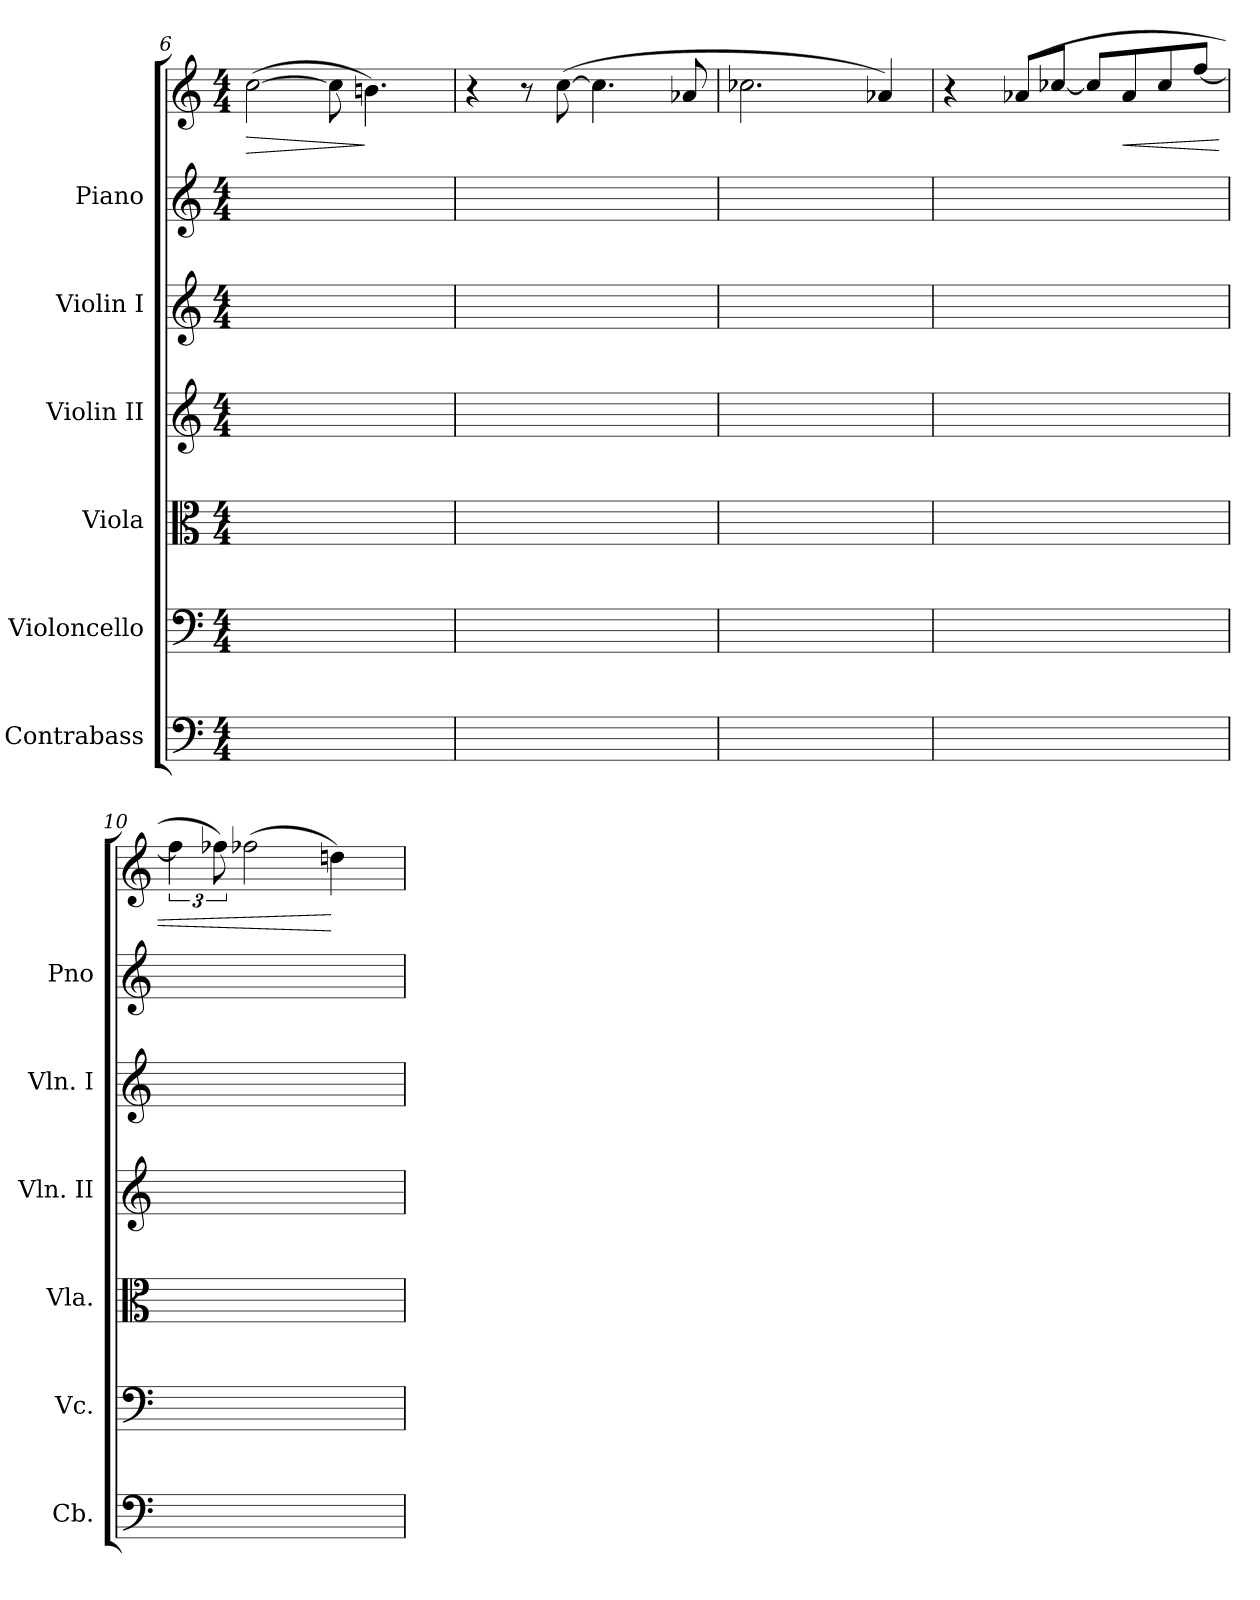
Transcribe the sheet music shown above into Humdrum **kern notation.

**kern	**kern	**kern	**kern	**kern	**kern	**kern	**dynam
*part6	*part5	*part4	*part3	*part2	*part1	*part1	*part1
*staff7	*staff6	*staff5	*staff4	*staff3	*staff2	*staff1	*staff1/2
*I"Contrabass	*I"Violoncello	*I"Viola	*I"Violin II	*I"Violin I	*I"Piano	*	*
*I'Cb.	*I'Vc.	*I'Vla.	*I'Vln. II	*I'Vln. I	*I'Pno	*	*
*clefF4	*clefF4	*clefC3	*clefG2	*clefG2	*clefG2	*clefG2	*
*ITrd7c12	*	*	*	*	*	*	*
*k[]	*k[]	*k[]	*k[]	*k[]	*k[]	*k[]	*
*C:	*C:	*C:	*C:	*C:	*C:	*C:	*
*M4/4	*M4/4	*M4/4	*M4/4	*M4/4	*M4/4	*M4/4	*
=6	=6	=6	=6	=6	=6	=6	=6
1ryy	1ryy	1ryy	2ryy	1ryy	1ryy	([2cc	>
.	.	.	4ryy	.	.	8cc]	.
.	.	.	.	.	.	4.bn)	]
.	.	.	4ryy	.	.	.	.
=7	=7	=7	=7	=7	=7	=7	=7
1ryy	1ryy	1ryy	4ryy	1ryy	1ryy	4r	.
.	.	.	4ryy	.	.	8r	.
.	.	.	.	.	.	([8cc	.
.	.	.	4ryy	.	.	4.cc]	.
.	.	.	4ryy	.	.	.	.
.	.	.	.	.	.	8a-X	.
=8	=8	=8	=8	=8	=8	=8	=8
1ryy	1ryy	1ryy	4ryy	1ryy	1ryy	2.cc-X	.
.	.	.	2.ryy	.	.	.	.
.	.	.	.	.	.	4a-X)	.
=9	=9	=9	=9	=9	=9	=9	=9
1ryy	1ryy	2ryy	8ryy	1ryy	1ryy	4r	.
.	.	.	8ryy	.	.	.	.
.	.	.	2ryy	.	.	(8a-X/L	.
.	.	.	.	.	.	[8cc-X/J	.
.	.	8ryy	.	.	.	8cc-/L]	.
.	.	8ryy	.	.	.	8a-/	<
.	.	4ryy	4ryy	.	.	8cc-/	.
.	.	.	.	.	.	[8ff/J	.
=10	=10	=10	=10	=10	=10	=10	=10
1ryy	1ryy	2.ryy	4ryy	1ryy	1ryy	6ff]	.
.	.	.	.	.	.	12ff-X)	.
.	.	.	2ryy	.	.	(2ff-X	.
.	.	4ryy	8ryy	.	.	4ddn)	[
.	.	.	8ryy	.	.	.	.
=	=	=	=	=	=	=	=
*-	*-	*-	*-	*-	*-	*-	*-
